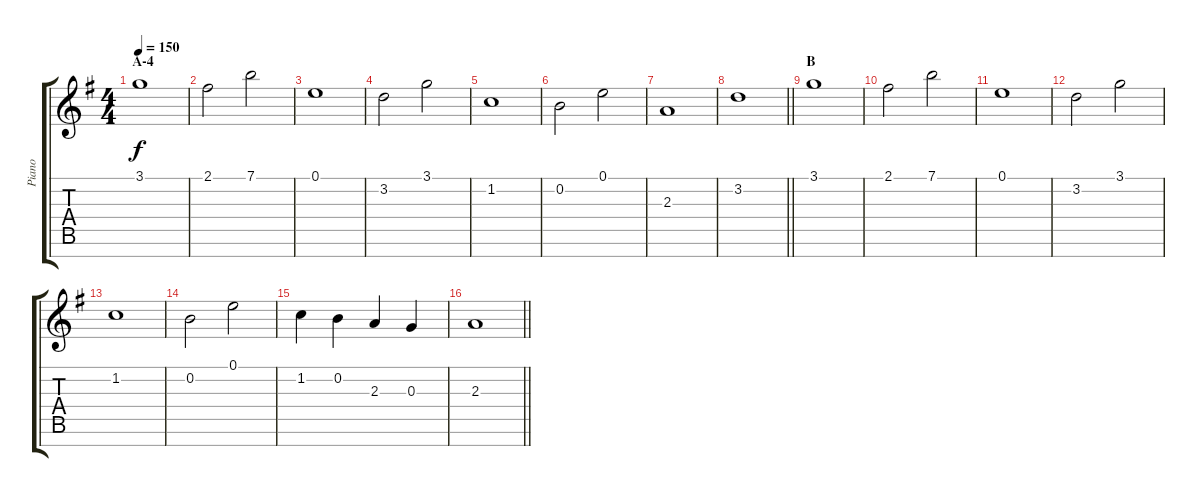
\track ("Piano" "Piano") {instrument acousticgrandpiano}
\staff {score tabs}
\tuning (E5 B4 G4 D4 A3 E3 B2) {hide}
\ts (4 4)
\section ("" "A-4")
\tempo 150
\clef g2
\ks g
3.1.1{dy f} |
2.1.2 7.1.2 |
0.1.1 |
3.2.2 3.1.2 |
1.2.1 |
0.2.2 0.1.2 |
2.3.1 |
\barLineRight lightlight
3.2.1 |
\section ("" "B")
3.1.1 |
2.1.2 7.1.2 |
0.1.1 |
3.2.2 3.1.2 |
1.2.1 |
0.2.2 0.1.2 |
1.2.4 0.2.4 2.3.4 0.3.4 |
\barLineRight lightlight
2.3.1
